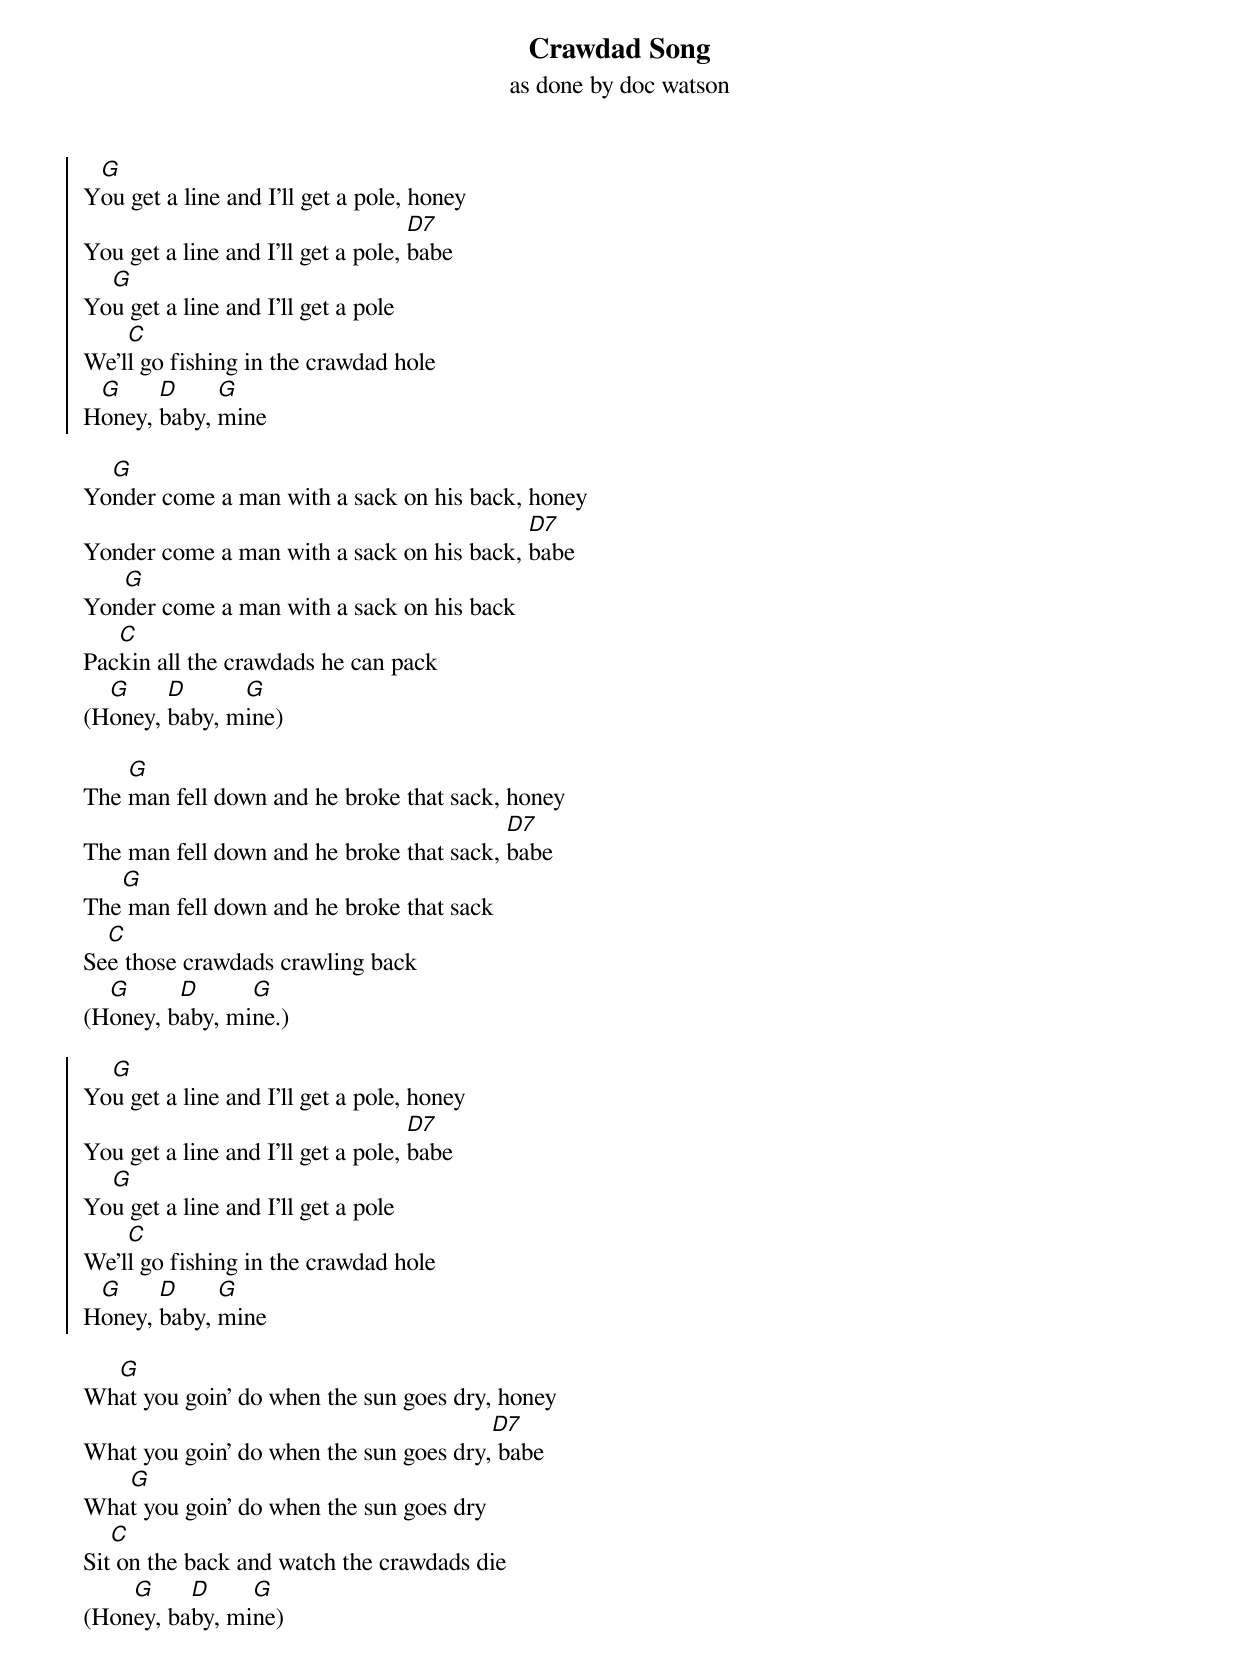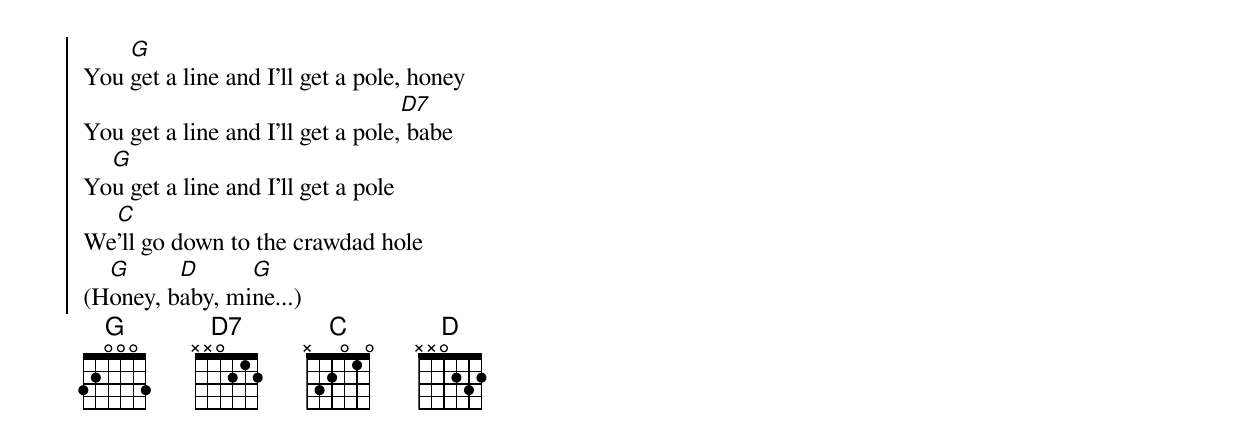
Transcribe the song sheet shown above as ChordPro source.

{title: Crawdad Song}
{subtitle: as done by doc watson}

{soc}
Y[G]ou get a line and I’ll get a pole, honey
You get a line and I’ll get a pole, [D7]babe
Yo[G]u get a line and I’ll get a pole
We’l[C]l go fishing in the crawdad hole
H[G]oney, [D]baby, [G]mine
{eoc}

Yo[G]nder come a man with a sack on his back, honey
Yonder come a man with a sack on his back, [D7]babe
Yon[G]der come a man with a sack on his back
Pac[C]kin all the crawdads he can pack
(H[G]oney, [D]baby, m[G]ine)

The [G]man fell down and he broke that sack, honey
The man fell down and he broke that sack, [D7]babe
The[G] man fell down and he broke that sack
Se[C]e those crawdads crawling back
(H[G]oney, b[D]aby, mi[G]ne.)

{soc}
Yo[G]u get a line and I’ll get a pole, honey
You get a line and I’ll get a pole, [D7]babe
Yo[G]u get a line and I’ll get a pole
We’l[C]l go fishing in the crawdad hole
H[G]oney, [D]baby, [G]mine
{eoc}

Wh[G]at you goin' do when the sun goes dry, honey
What you goin' do when the sun goes dry,[D7] babe
Wha[G]t you goin' do when the sun goes dry
Sit[C] on the back and watch the crawdads die
(Hon[G]ey, ba[D]by, mi[G]ne)

{soc}
You [G]get a line and I’ll get a pole, honey
You get a line and I’ll get a pole,[D7] babe
Yo[G]u get a line and I’ll get a pole
We[C]’ll go down to the crawdad hole
(H[G]oney, b[D]aby, mi[G]ne...)
{eoc}
